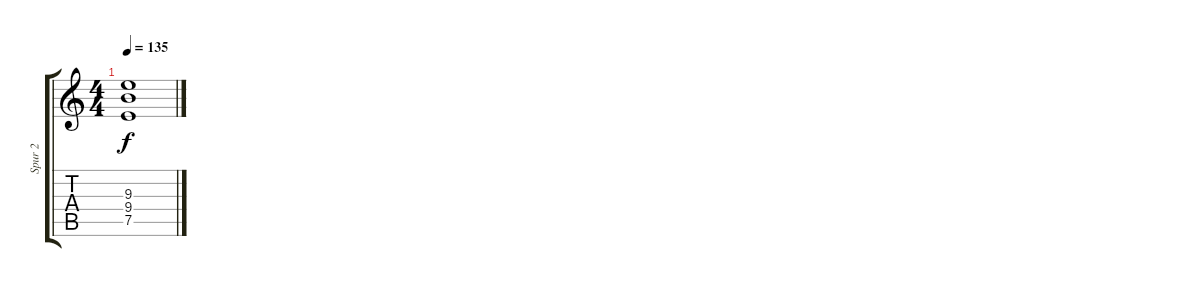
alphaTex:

\track ("Spur 2" "Spur 2") {instrument acousticguitarsteel}
\staff {score tabs}
\tuning (E4 B3 G3 D3 A2 E2) {hide}
\ts (4 4)
\tempo 135
\clef g2
\ks c
(9.3{t} 9.4{t} 7.5{t}).1{dy f}
